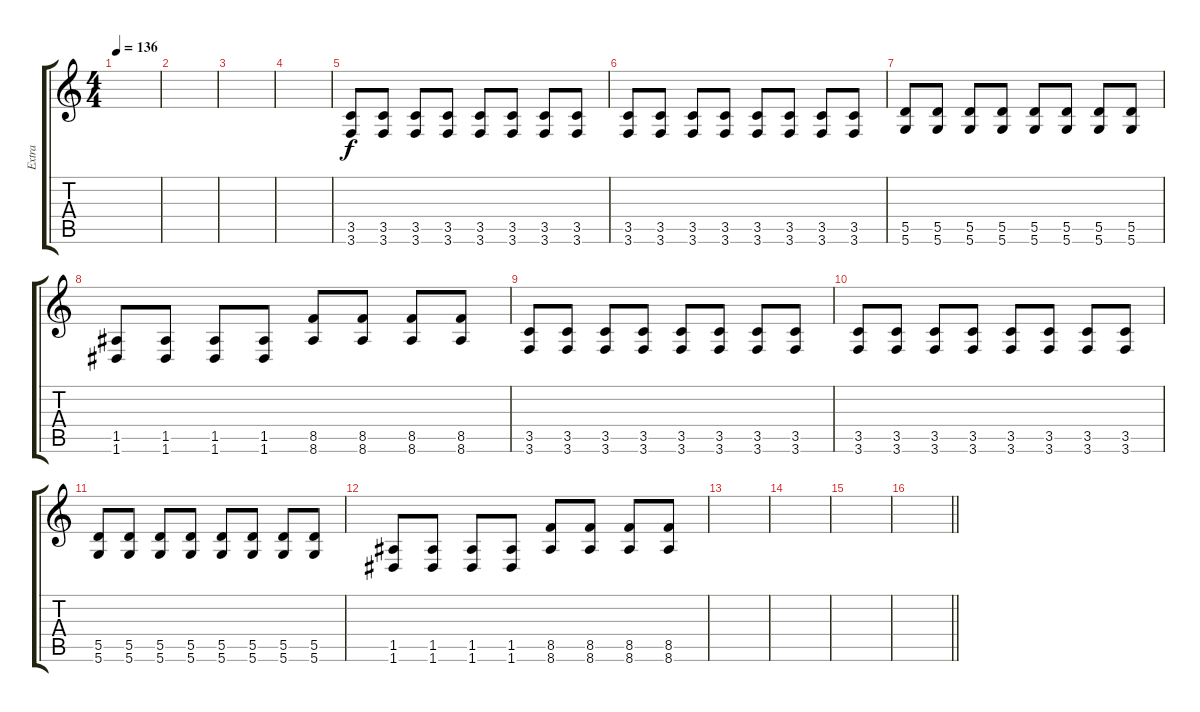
\track ("Extra" "Extra") {instrument distortionguitar}
\staff {score tabs}
\tuning (E4 B3 G3 D3 A2 D2) {hide}
\ts (4 4)
\tempo 136
\clef g2
\ks c
|
|
|
|
(3.5 3.6).8 (3.5 3.6).8 (3.5 3.6).8 (3.5 3.6).8 (3.5 3.6).8 (3.5 3.6).8 (3.5 3.6).8 (3.5 3.6).8 |
(3.5 3.6).8 (3.5 3.6).8 (3.5 3.6).8 (3.5 3.6).8 (3.5 3.6).8 (3.5 3.6).8 (3.5 3.6).8 (3.5 3.6).8 |
(5.5 5.6).8 (5.5 5.6).8 (5.5 5.6).8 (5.5 5.6).8 (5.5 5.6).8 (5.5 5.6).8 (5.5 5.6).8 (5.5 5.6).8 |
(1.5 1.6).8 (1.5 1.6).8 (1.5 1.6).8 (1.5 1.6).8 (8.5 8.6).8 (8.5 8.6).8 (8.5 8.6).8 (8.5 8.6).8 |
(3.5 3.6).8 (3.5 3.6).8 (3.5 3.6).8 (3.5 3.6).8 (3.5 3.6).8 (3.5 3.6).8 (3.5 3.6).8 (3.5 3.6).8 |
(3.5 3.6).8 (3.5 3.6).8 (3.5 3.6).8 (3.5 3.6).8 (3.5 3.6).8 (3.5 3.6).8 (3.5 3.6).8 (3.5 3.6).8 |
(5.5 5.6).8 (5.5 5.6).8 (5.5 5.6).8 (5.5 5.6).8 (5.5 5.6).8 (5.5 5.6).8 (5.5 5.6).8 (5.5 5.6).8 |
(1.5 1.6).8 (1.5 1.6).8 (1.5 1.6).8 (1.5 1.6).8 (8.5 8.6).8 (8.5 8.6).8 (8.5 8.6).8 (8.5 8.6).8 |
|
|
|
\barLineRight lightlight
